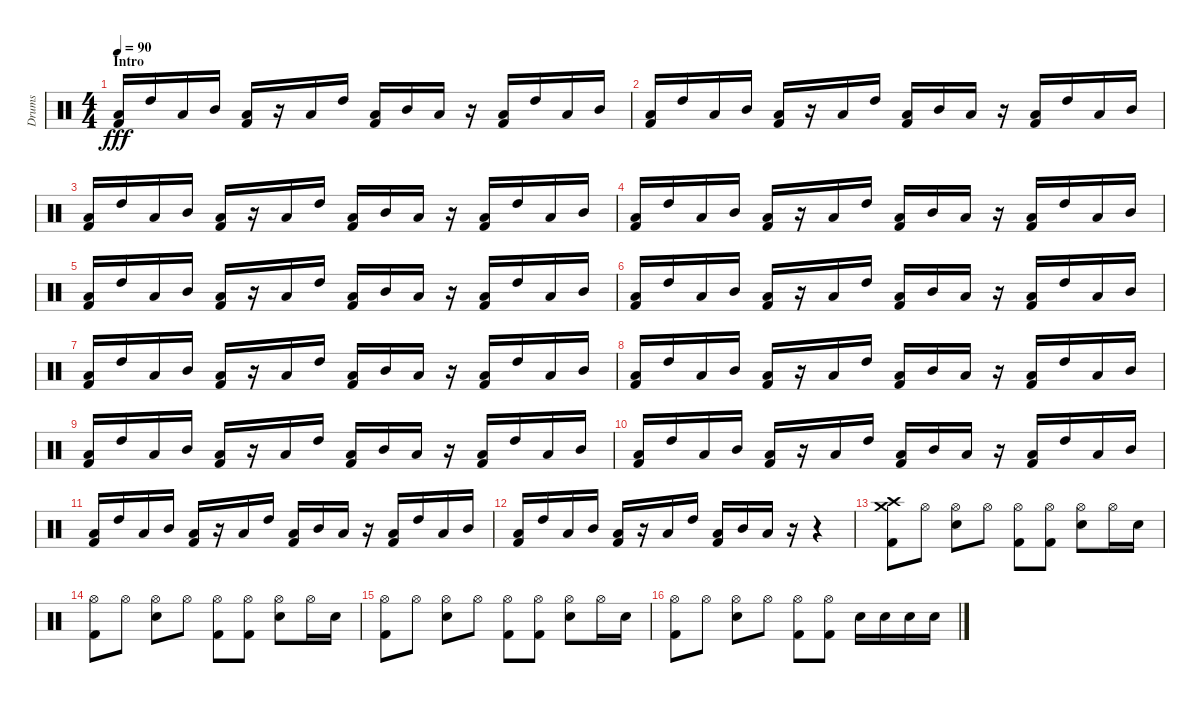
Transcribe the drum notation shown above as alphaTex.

\track ("Drums" "Drums") {instrument percussion}
\staff {score}
\articulation defaults
\ts (4 4)
\section ("" "Intro")
\tempo 90
\clef neutral
\ks c
("Low Tom (hit)" "Kick (hit) 2").16{dy fff} "High Tom (hit)".16 "Low Tom (hit)".16 "Mid Tom (hit)".16 ("Low Tom (hit)" "Kick (hit) 2").16 r.16 "Low Tom (hit)".16 "High Tom (hit)".16 ("Low Tom (hit)" "Kick (hit) 2").16 "Mid Tom (hit)".16 "Low Tom (hit)".16 r.16 ("Low Tom (hit)" "Kick (hit) 2").16 "High Tom (hit)".16 "Low Tom (hit)".16 "Mid Tom (hit)".16 |
("Low Tom (hit)" "Kick (hit) 2").16 "High Tom (hit)".16 "Low Tom (hit)".16 "Mid Tom (hit)".16 ("Low Tom (hit)" "Kick (hit) 2").16 r.16 "Low Tom (hit)".16 "High Tom (hit)".16 ("Low Tom (hit)" "Kick (hit) 2").16 "Mid Tom (hit)".16 "Low Tom (hit)".16 r.16 ("Low Tom (hit)" "Kick (hit) 2").16 "High Tom (hit)".16 "Low Tom (hit)".16 "Mid Tom (hit)".16 |
("Low Tom (hit)" "Kick (hit) 2").16 "High Tom (hit)".16 "Low Tom (hit)".16 "Mid Tom (hit)".16 ("Low Tom (hit)" "Kick (hit) 2").16 r.16 "Low Tom (hit)".16 "High Tom (hit)".16 ("Low Tom (hit)" "Kick (hit) 2").16 "Mid Tom (hit)".16 "Low Tom (hit)".16 r.16 ("Low Tom (hit)" "Kick (hit) 2").16 "High Tom (hit)".16 "Low Tom (hit)".16 "Mid Tom (hit)".16 |
("Low Tom (hit)" "Kick (hit) 2").16 "High Tom (hit)".16 "Low Tom (hit)".16 "Mid Tom (hit)".16 ("Low Tom (hit)" "Kick (hit) 2").16 r.16 "Low Tom (hit)".16 "High Tom (hit)".16 ("Low Tom (hit)" "Kick (hit) 2").16 "Mid Tom (hit)".16 "Low Tom (hit)".16 r.16 ("Low Tom (hit)" "Kick (hit) 2").16 "High Tom (hit)".16 "Low Tom (hit)".16 "Mid Tom (hit)".16 |
("Low Tom (hit)" "Kick (hit) 2").16 "High Tom (hit)".16 "Low Tom (hit)".16 "Mid Tom (hit)".16 ("Low Tom (hit)" "Kick (hit) 2").16 r.16 "Low Tom (hit)".16 "High Tom (hit)".16 ("Low Tom (hit)" "Kick (hit) 2").16 "Mid Tom (hit)".16 "Low Tom (hit)".16 r.16 ("Low Tom (hit)" "Kick (hit) 2").16 "High Tom (hit)".16 "Low Tom (hit)".16 "Mid Tom (hit)".16 |
("Low Tom (hit)" "Kick (hit) 2").16 "High Tom (hit)".16 "Low Tom (hit)".16 "Mid Tom (hit)".16 ("Low Tom (hit)" "Kick (hit) 2").16 r.16 "Low Tom (hit)".16 "High Tom (hit)".16 ("Low Tom (hit)" "Kick (hit) 2").16 "Mid Tom (hit)".16 "Low Tom (hit)".16 r.16 ("Low Tom (hit)" "Kick (hit) 2").16 "High Tom (hit)".16 "Low Tom (hit)".16 "Mid Tom (hit)".16 |
("Low Tom (hit)" "Kick (hit) 2").16 "High Tom (hit)".16 "Low Tom (hit)".16 "Mid Tom (hit)".16 ("Low Tom (hit)" "Kick (hit) 2").16 r.16 "Low Tom (hit)".16 "High Tom (hit)".16 ("Low Tom (hit)" "Kick (hit) 2").16 "Mid Tom (hit)".16 "Low Tom (hit)".16 r.16 ("Low Tom (hit)" "Kick (hit) 2").16 "High Tom (hit)".16 "Low Tom (hit)".16 "Mid Tom (hit)".16 |
("Low Tom (hit)" "Kick (hit) 2").16 "High Tom (hit)".16 "Low Tom (hit)".16 "Mid Tom (hit)".16 ("Low Tom (hit)" "Kick (hit) 2").16 r.16 "Low Tom (hit)".16 "High Tom (hit)".16 ("Low Tom (hit)" "Kick (hit) 2").16 "Mid Tom (hit)".16 "Low Tom (hit)".16 r.16 ("Low Tom (hit)" "Kick (hit) 2").16 "High Tom (hit)".16 "Low Tom (hit)".16 "Mid Tom (hit)".16 |
("Low Tom (hit)" "Kick (hit) 2").16 "High Tom (hit)".16 "Low Tom (hit)".16 "Mid Tom (hit)".16 ("Low Tom (hit)" "Kick (hit) 2").16 r.16 "Low Tom (hit)".16 "High Tom (hit)".16 ("Low Tom (hit)" "Kick (hit) 2").16 "Mid Tom (hit)".16 "Low Tom (hit)".16 r.16 ("Low Tom (hit)" "Kick (hit) 2").16 "High Tom (hit)".16 "Low Tom (hit)".16 "Mid Tom (hit)".16 |
("Low Tom (hit)" "Kick (hit) 2").16 "High Tom (hit)".16 "Low Tom (hit)".16 "Mid Tom (hit)".16 ("Low Tom (hit)" "Kick (hit) 2").16 r.16 "Low Tom (hit)".16 "High Tom (hit)".16 ("Low Tom (hit)" "Kick (hit) 2").16 "Mid Tom (hit)".16 "Low Tom (hit)".16 r.16 ("Low Tom (hit)" "Kick (hit) 2").16 "High Tom (hit)".16 "Low Tom (hit)".16 "Mid Tom (hit)".16 |
("Low Tom (hit)" "Kick (hit) 2").16 "High Tom (hit)".16 "Low Tom (hit)".16 "Mid Tom (hit)".16 ("Low Tom (hit)" "Kick (hit) 2").16 r.16 "Low Tom (hit)".16 "High Tom (hit)".16 ("Low Tom (hit)" "Kick (hit) 2").16 "Mid Tom (hit)".16 "Low Tom (hit)".16 r.16 ("Low Tom (hit)" "Kick (hit) 2").16 "High Tom (hit)".16 "Low Tom (hit)".16 "Mid Tom (hit)".16 |
("Low Tom (hit)" "Kick (hit) 2").16 "High Tom (hit)".16 "Low Tom (hit)".16 "Mid Tom (hit)".16 ("Low Tom (hit)" "Kick (hit) 2").16 r.16 "Low Tom (hit)".16 "High Tom (hit)".16 ("Low Tom (hit)" "Kick (hit) 2").16 "Mid Tom (hit)".16 "Low Tom (hit)".16 r.16 r.4 |
("Crash high (hit)" "Crash medium (hit)" "Kick (hit) 2").8 "Hi-Hat (open)".8 ("Hi-Hat (open)" "Electric Snare (hit)").8 "Hi-Hat (open)".8 ("Hi-Hat (open)" "Kick (hit) 2").8 ("Hi-Hat (open)" "Kick (hit) 2").8 ("Hi-Hat (open)" "Electric Snare (hit)").8 "Hi-Hat (open)".16 "Electric Snare (hit)".16 |
("Hi-Hat (open)" "Kick (hit) 2").8 "Hi-Hat (open)".8 ("Hi-Hat (open)" "Electric Snare (hit)").8 "Hi-Hat (open)".8 ("Hi-Hat (open)" "Kick (hit) 2").8 ("Hi-Hat (open)" "Kick (hit) 2").8 ("Hi-Hat (open)" "Electric Snare (hit)").8 "Hi-Hat (open)".16 "Electric Snare (hit)".16 |
("Hi-Hat (open)" "Kick (hit) 2").8 "Hi-Hat (open)".8 ("Hi-Hat (open)" "Electric Snare (hit)").8 "Hi-Hat (open)".8 ("Hi-Hat (open)" "Kick (hit) 2").8 ("Hi-Hat (open)" "Kick (hit) 2").8 ("Hi-Hat (open)" "Electric Snare (hit)").8 "Hi-Hat (open)".16 "Electric Snare (hit)".16 |
("Hi-Hat (open)" "Kick (hit) 2").8 "Hi-Hat (open)".8 ("Hi-Hat (open)" "Electric Snare (hit)").8 "Hi-Hat (open)".8 ("Hi-Hat (open)" "Kick (hit) 2").8 ("Hi-Hat (open)" "Kick (hit) 2").8 "Electric Snare (hit)".16 "Electric Snare (hit)".16 "Electric Snare (hit)".16 "Electric Snare (hit)".16
